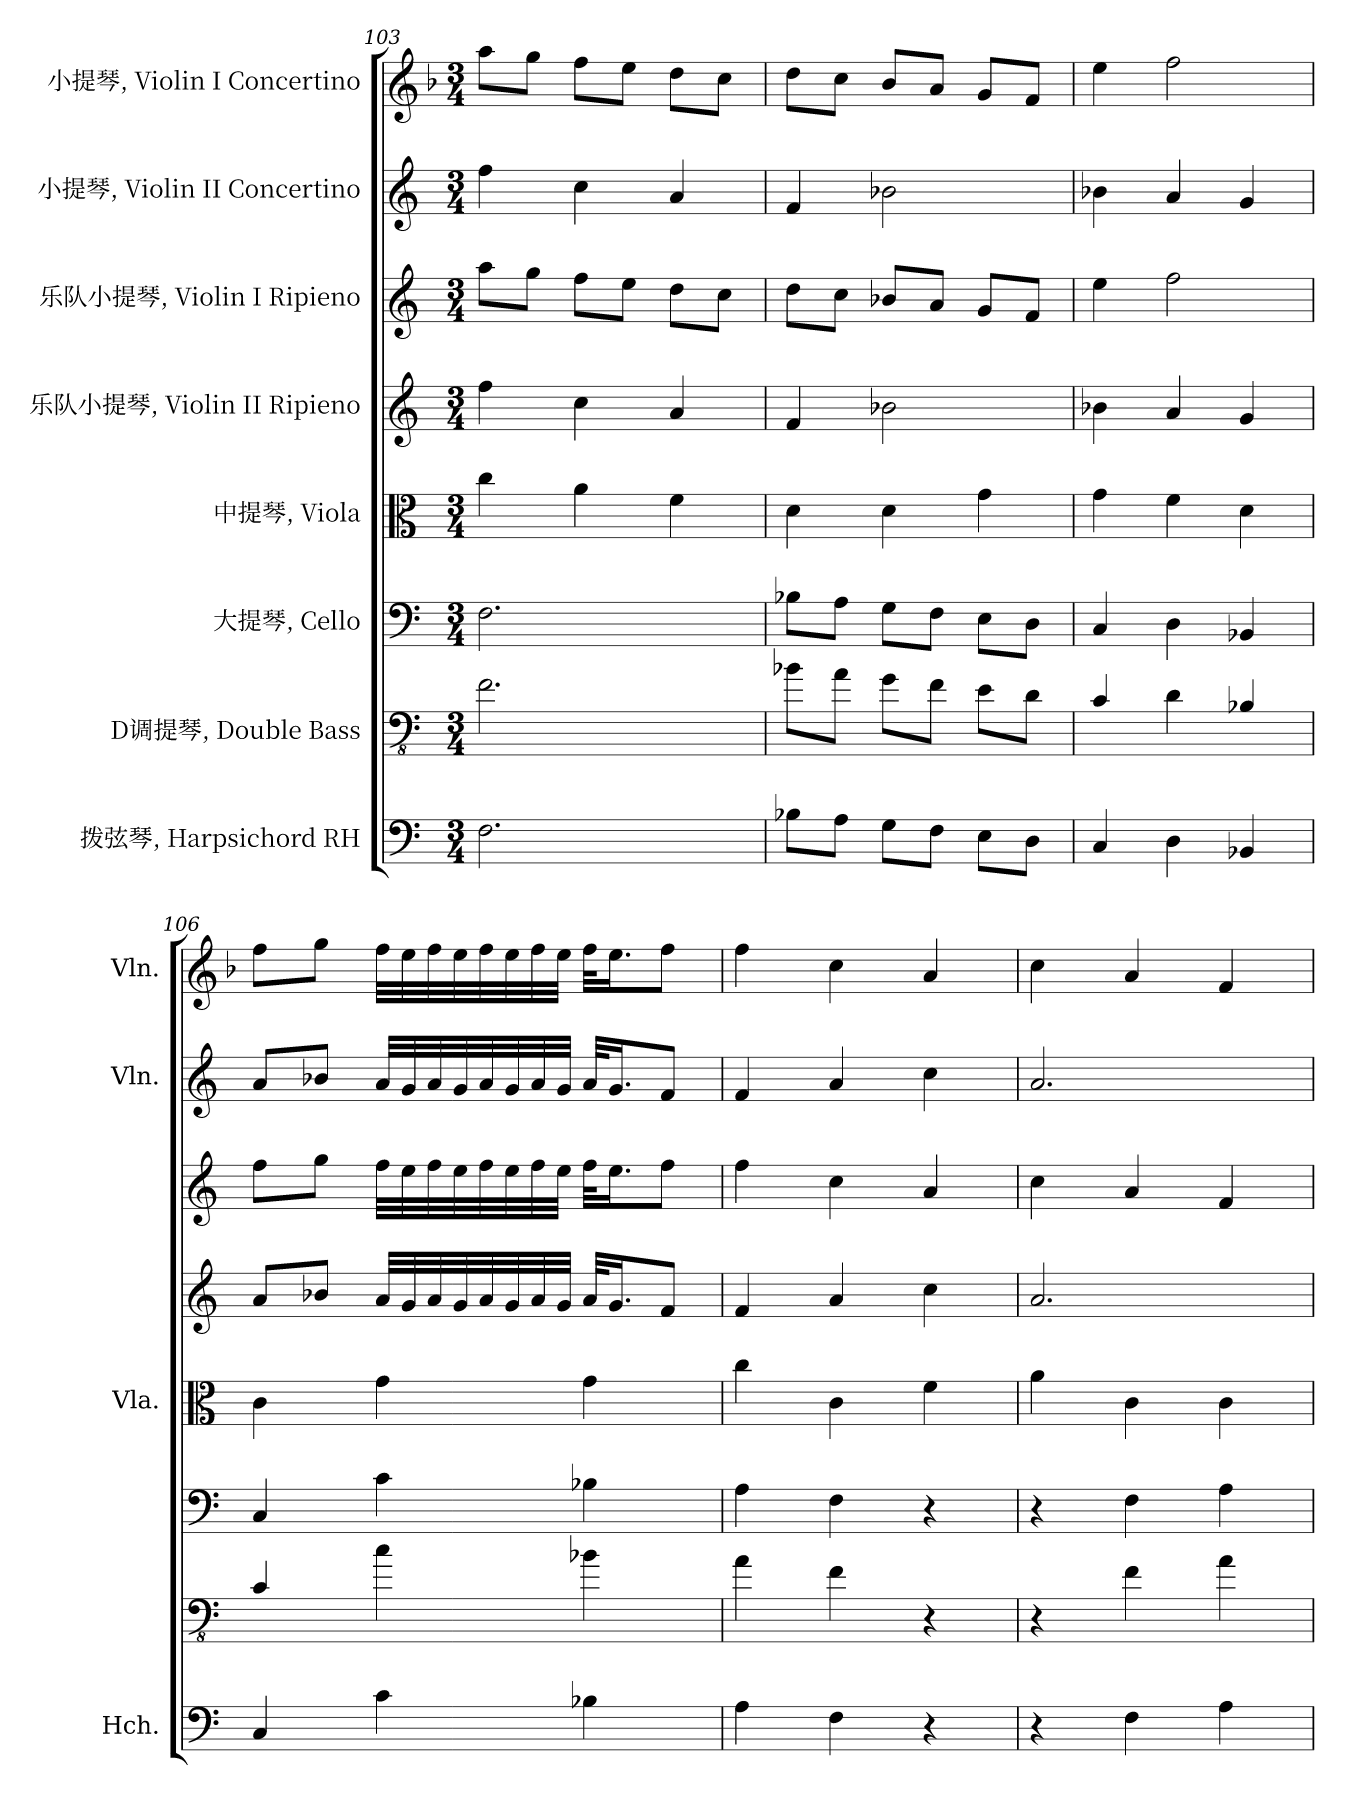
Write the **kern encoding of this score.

**kern	**kern	**kern	**kern	**kern	**kern	**kern	**kern
*part8	*part7	*part6	*part5	*part4	*part3	*part2	*part1
*staff8	*staff7	*staff6	*staff5	*staff4	*staff3	*staff2	*staff1
*I"拨弦琴, Harpsichord RH	*I"D调提琴, Double Bass	*I"大提琴, Cello	*I"中提琴, Viola	*I"乐队小提琴, Violin II Ripieno	*I"乐队小提琴, Violin I Ripieno	*I"小提琴, Violin II Concertino	*I"小提琴, Violin I Concertino
*I'Hch.	*	*	*I'Vla.	*	*	*I'Vln.	*I'Vln.
*clefF4	*clefFv4	*clefF4	*clefC3	*clefG2	*clefG2	*clefG2	*clefG2
*	*ITrd7c12	*	*	*	*	*	*
*k[]	*k[]	*k[]	*k[]	*k[]	*k[]	*k[]	*k[b-]
*M3/4	*M3/4	*M3/4	*M3/4	*M3/4	*M3/4	*M3/4	*M3/4
=103	=103	=103	=103	=103	=103	=103	=103
2.F\	2.FF\	2.F\	4cc\	4ff\	8aa\L	4ff\	8aa\L
.	.	.	.	.	8gg\J	.	8gg\J
.	.	.	4a\	4cc\	8ff\L	4cc\	8ff\L
.	.	.	.	.	8ee\J	.	8ee\J
.	.	.	4f\	4a/	8dd\L	4a/	8dd\L
.	.	.	.	.	8cc\J	.	8cc\J
=104	=104	=104	=104	=104	=104	=104	=104
8B-X\L	8BB-X\L	8B-X\L	4d\	4f/	8dd\L	4f/	8dd\L
8A\J	8AA\J	8A\J	.	.	8cc\J	.	8cc\J
8G\L	8GG\L	8G\L	4d\	2b-X\	8b-X/L	2b-X\	8b-/L
8F\J	8FF\J	8F\J	.	.	8a/J	.	8a/J
8E\L	8EE\L	8E\L	4g\	.	8g/L	.	8g/L
8D\J	8DD\J	8D\J	.	.	8f/J	.	8f/J
=105	=105	=105	=105	=105	=105	=105	=105
4C/	4CC/	4C/	4g\	4b-X\	4ee\	4b-X\	4ee\
4D\	4DD\	4D\	4f\	4a/	2ff\	4a/	2ff\
4BB-X/	4BBB-X/	4BB-X/	4d\	4g/	.	4g/	.
!!LO:PB:g=z
=106	=106	=106	=106	=106	=106	=106	=106
4C/	4CC/	4C/	4c\	8a/L	8ff\L	8a/L	8ff\L
.	.	.	.	8b-X/J	8gg\J	8b-X/J	8gg\J
4c\	4C\	4c\	4g\	32a/LLL	32ff\LLL	32a/LLL	32ff\LLL
.	.	.	.	32g/	32ee\	32g/	32ee\
.	.	.	.	32a/	32ff\	32a/	32ff\
.	.	.	.	32g/	32ee\	32g/	32ee\
.	.	.	.	32a/	32ff\	32a/	32ff\
.	.	.	.	32g/	32ee\	32g/	32ee\
.	.	.	.	32a/	32ff\	32a/	32ff\
.	.	.	.	32g/JJJ	32ee\JJJ	32g/JJJ	32ee\JJJ
4B-X\	4BB-X\	4B-X\	4g\	32a/KLL	32ff\KLL	32a/KLL	32ff\KLL
.	.	.	.	16.g/J	16.ee\J	16.g/J	16.ee\J
.	.	.	.	8f/J	8ff\J	8f/J	8ff\J
=107	=107	=107	=107	=107	=107	=107	=107
4A\	4AA\	4A\	4cc\	4f/	4ff\	4f/	4ff\
4F\	4FF\	4F\	4c\	4a/	4cc\	4a/	4cc\
4r	4r	4r	4f\	4cc\	4a/	4cc\	4a/
=108	=108	=108	=108	=108	=108	=108	=108
4r	4r	4r	4a\	2.a/	4cc\	2.a/	4cc\
4F\	4FF\	4F\	4c\	.	4a/	.	4a/
4A\	4AA\	4A\	4c\	.	4f/	.	4f/
=	=	=	=	=	=	=	=
*-	*-	*-	*-	*-	*-	*-	*-
